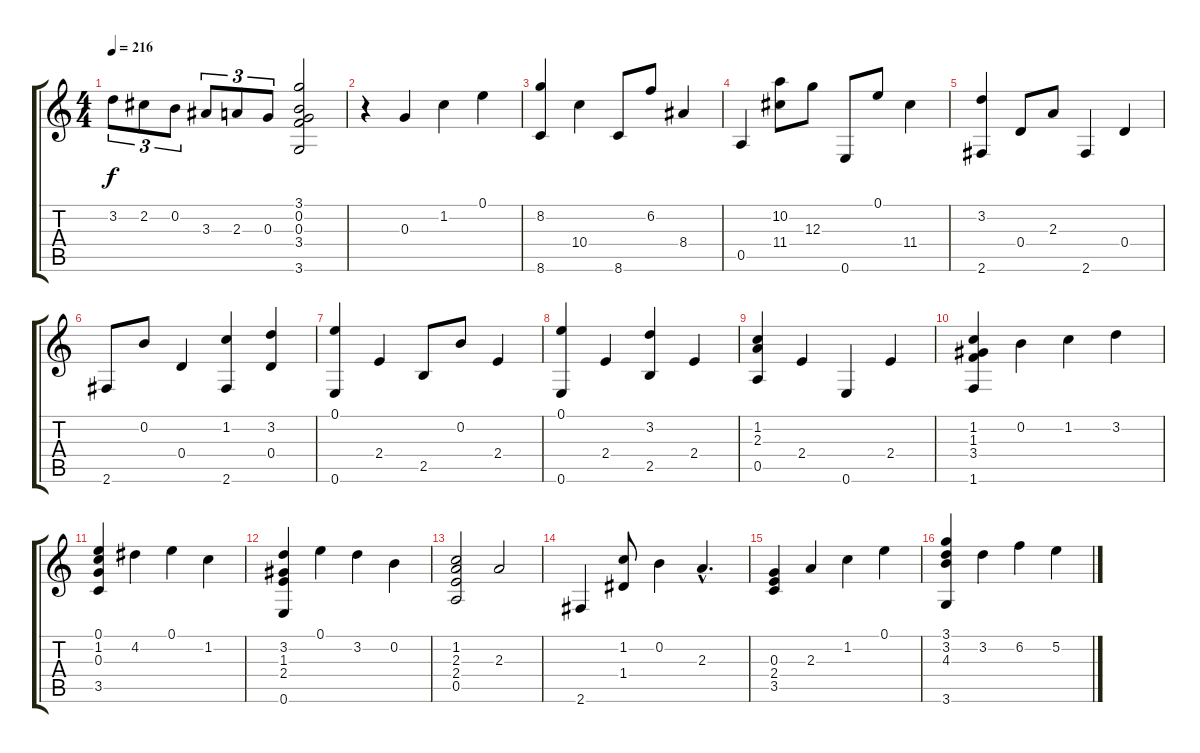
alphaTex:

\track "" {instrument acousticguitarsteel}
\staff {score tabs}
\tuning (E4 B3 G3 D3 A2 E2) {hide}
\ts (4 4)
\tempo 216
\clef g2
\ks c
3.2.8{tu (3 2) dy f} 2.2.8{tu (3 2)} 0.2.8{tu (3 2)} 3.3.8{tu (3 2)} 2.3.8{tu (3 2)} 0.3.8{tu (3 2)} (3.1 0.2 0.3 3.4 3.6).2 |
r.4 0.3.4 1.2.4 0.1.4 |
(8.2 8.6).4 10.4.4 8.6.8 6.2.8 8.4.4 |
0.5.4 (10.2 11.4).8 12.3.8 0.6.8 0.1.8 11.4.4 |
(3.2 2.6).4 0.4.8 2.3.8 2.6.4 0.4.4 |
2.6.8 0.2.8 0.4.4 (1.2 2.6).4 (3.2 0.4).4 |
(0.1 0.6).4 2.4.4 2.5.8 0.2.8 2.4.4 |
(0.1 0.6).4 2.4.4 (3.2 2.5).4 2.4.4 |
(1.2 2.3 0.5).4 2.4.4 0.6.4 2.4.4 |
(1.2 1.3 3.4 1.6).4 0.2.4 1.2.4 3.2.4 |
(0.1 1.2 0.3 3.5).4 4.2.4 0.1.4 1.2.4 |
(3.2 1.3 2.4 0.6).4 0.1.4 3.2.4 0.2.4 |
(1.2 2.3 2.4 0.5).2 2.3.2 |
2.6.4 (1.2 1.4).8 0.2.4 2.3{hac}.4{d} |
(0.3 2.4 3.5).4 2.3.4 1.2.4 0.1.4 |
(3.1 3.2 4.3 3.6).4 3.2.4 6.2.4 5.2.4
